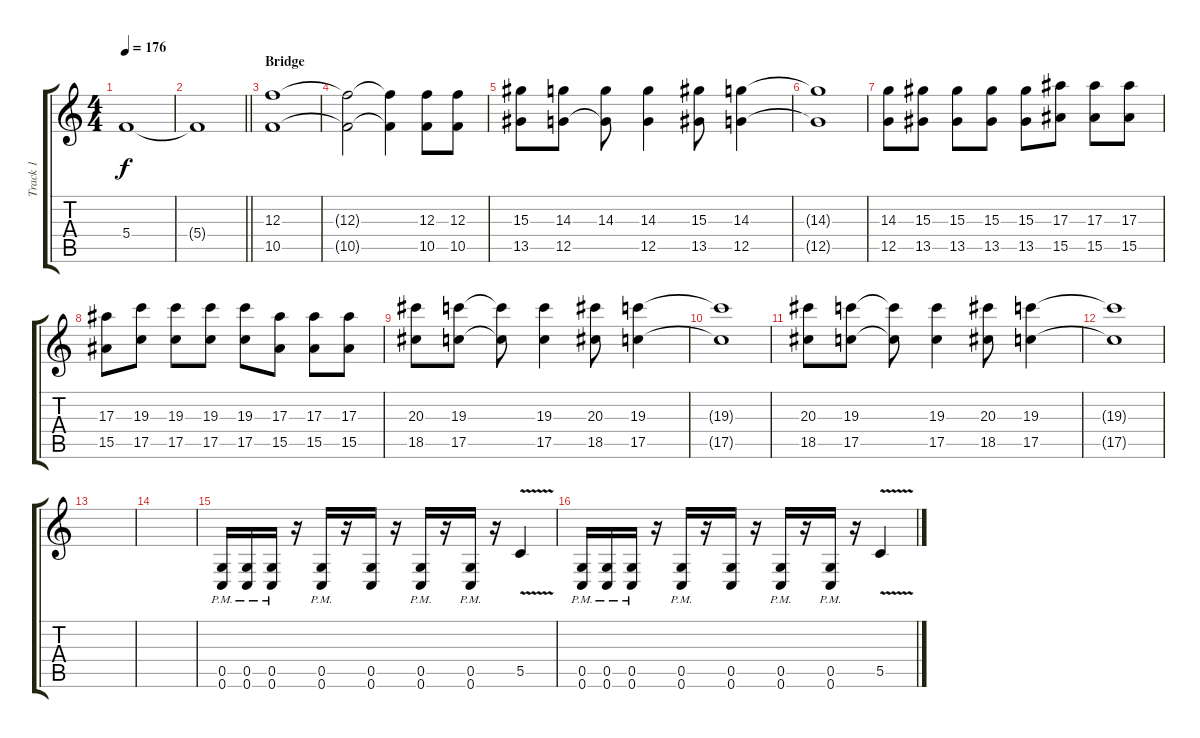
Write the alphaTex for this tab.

\track ("Track 1" "Track 1") {instrument distortionguitar}
\staff {score tabs}
\tuning (D4 A3 F3 C3 G2 C2) {hide}
\ts (4 4)
\tempo 176
\clef g2
\ks c
5.4.1{dy f} |
\barLineRight lightlight
5.4{t}.1 |
\section ("" "Bridge")
(12.3 10.5).1 |
(12.3{t} 10.5{t}).2 (12.3{t} 10.5{t}).4 (12.3 10.5).8 (12.3 10.5).8 |
(15.3 13.5).8 (14.3 12.5).8 (14.3 12.5{t}).8 (14.3 12.5).4 (15.3 13.5).8 (14.3 12.5).4 |
(14.3{t} 12.5{t}).1 |
(14.3 12.5).8 (15.3 13.5).8 (15.3 13.5).8 (15.3 13.5).8 (15.3 13.5).8 (17.3 15.5).8 (17.3 15.5).8 (17.3 15.5).8 |
(17.3 15.5).8 (19.3 17.5).8 (19.3 17.5).8 (19.3 17.5).8 (19.3 17.5).8 (17.3 15.5).8 (17.3 15.5).8 (17.3 15.5).8 |
(20.3 18.5).8 (19.3 17.5).8 (19.3{t} 17.5{t}).8 (19.3 17.5).4 (20.3 18.5).8 (19.3 17.5).4 |
(19.3{t} 17.5{t}).1 |
(20.3 18.5).8 (19.3 17.5).8 (19.3{t} 17.5{t}).8 (19.3 17.5).4 (20.3 18.5).8 (19.3 17.5).4 |
(19.3{t} 17.5{t}).1 |
|
|
(0.5{pm} 0.6{pm}).16 (0.5{pm} 0.6{pm}).16 (0.5{pm} 0.6{pm}).16 r.16 (0.5{pm} 0.6{pm}).16 r.16 (0.5 0.6).16 r.16 (0.5{pm} 0.6{pm}).16 r.16 (0.5{pm} 0.6{pm}).16 r.16 5.5{v}.4 |
(0.5{pm} 0.6{pm}).16 (0.5{pm} 0.6{pm}).16 (0.5{pm} 0.6{pm}).16 r.16 (0.5{pm} 0.6{pm}).16 r.16 (0.5 0.6).16 r.16 (0.5{pm} 0.6{pm}).16 r.16 (0.5{pm} 0.6{pm}).16 r.16 5.5{v}.4
